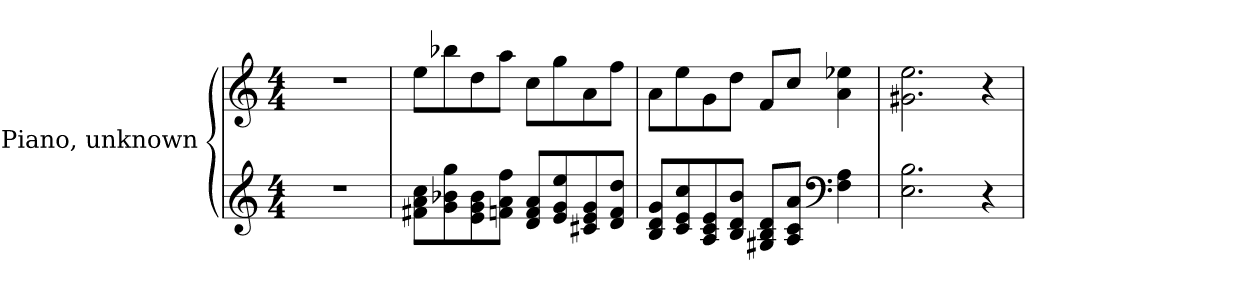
**kern	**kern
*part1	*part1
*staff2	*staff1
*I"Piano, unknown	*
*I'Pno.	*
*clefG2	*clefG2
*k[]	*k[]
*M4/4	*M4/4
*MM120	*MM120
=1	=1
1r	1r
=2	=2
8f#X\ 8a\ 8cc\L	8ee\L
8g\ 8b-X\ 8gg\	8bb-X\
8e\ 8g\ 8b-\	8dd\
8fn\ 8a\ 8ff\J	8aa\J
8d/ 8f/ 8a/L	8cc\L
8e/ 8g/ 8ee/	8gg\
8c#X/ 8e/ 8g/	8a\
8d/ 8f/ 8dd/J	8ff\J
=3	=3
8B/ 8d/ 8g/L	8a\L
8c/ 8e/ 8cc/	8ee\
8A/ 8c/ 8e/	8g\
8B/ 8d/ 8b/J	8dd\J
8G#X/ 8B/ 8d/L	8f/L
8A/ 8c/ 8a/J	8cc/J
*clefF4	*
4F\ 4A\	4a\ 4ee-X\
=4	=4
2.E\ 2.B\	2.g#X\ 2.ee\
4r	4r
=	=
*-	*-
